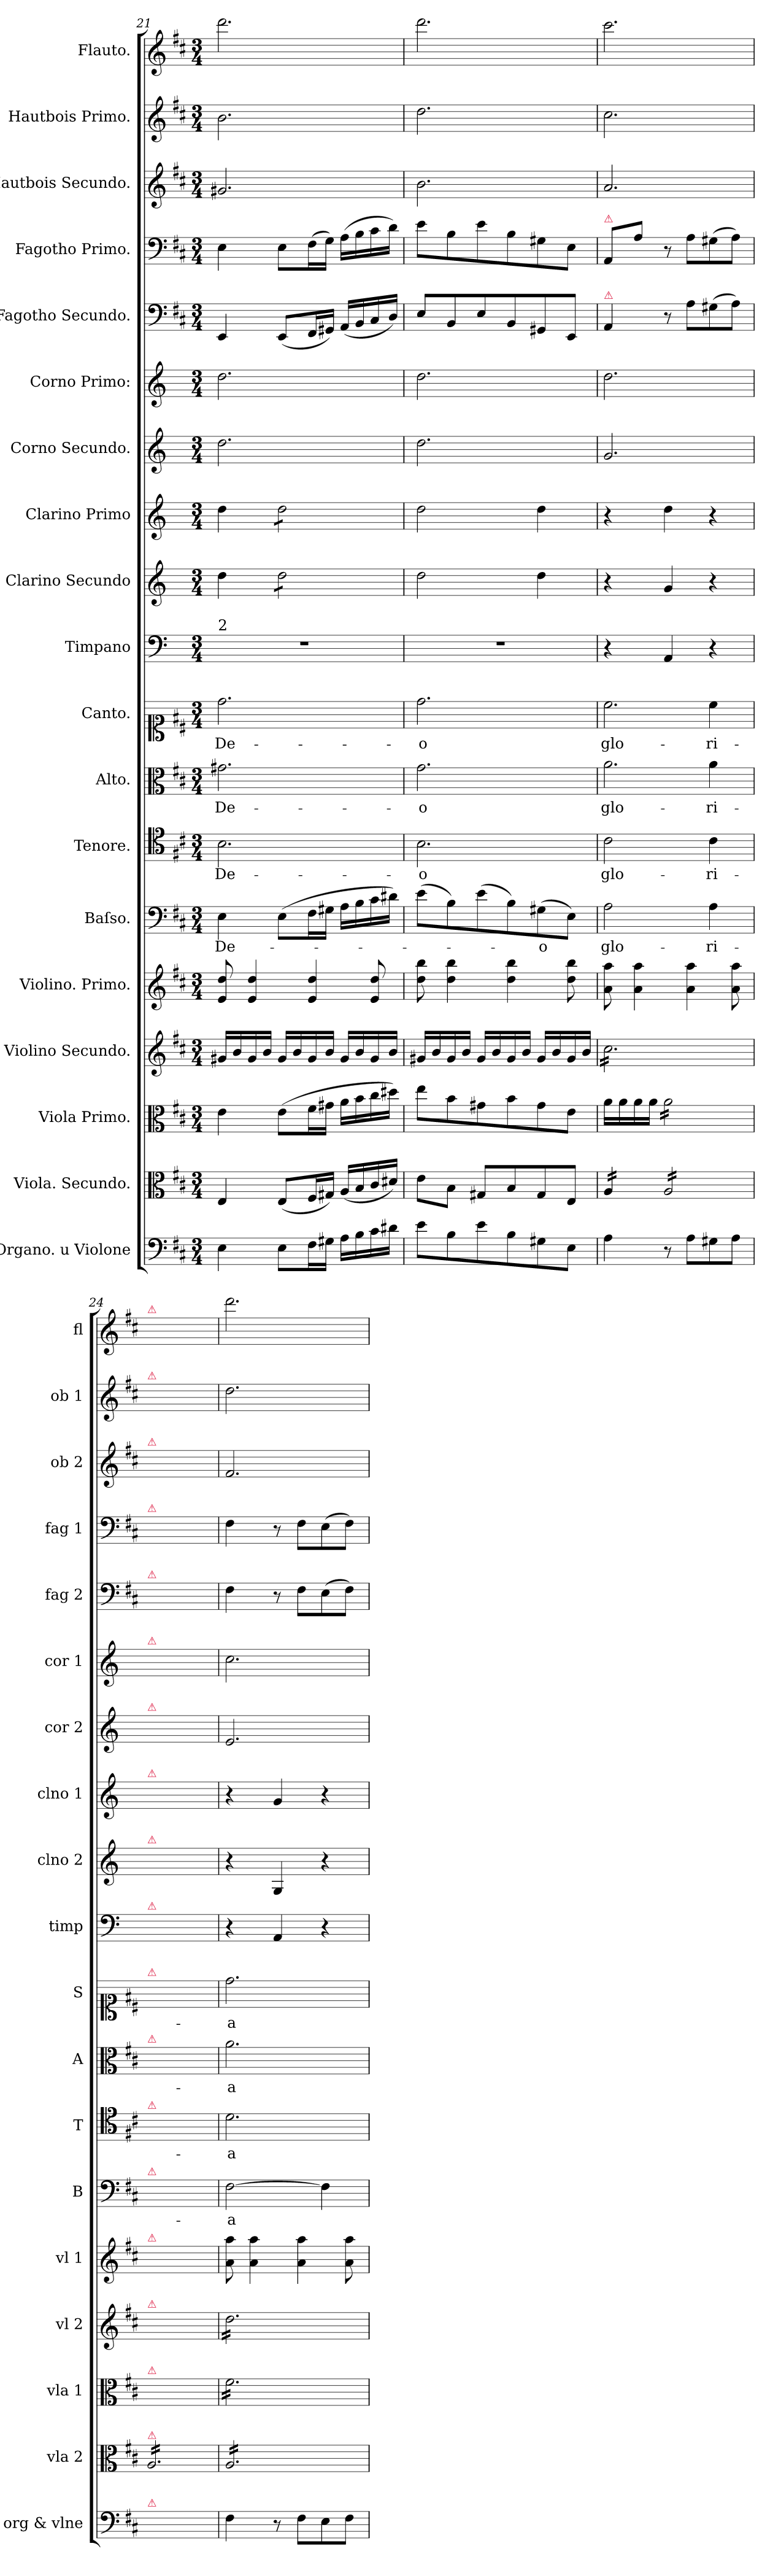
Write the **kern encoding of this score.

**kern	**kern	**kern	**kern	**kern	**kern	**text	**kern	**text	**kern	**text	**kern	**text	**kern	**kern	**kern	**kern	**kern	**kern	**kern	**kern	**kern	**kern
*part19	*part18	*part17	*part16	*part15	*part14	*part14	*part13	*part13	*part12	*part12	*part11	*part11	*part10	*part9	*part8	*part7	*part6	*part5	*part4	*part3	*part2	*part1
*staff19	*staff18	*staff17	*staff16	*staff15	*staff14	*staff14	*staff13	*staff13	*staff12	*staff12	*staff11	*staff11	*staff10	*staff9	*staff8	*staff7	*staff6	*staff5	*staff4	*staff3	*staff2	*staff1
*I"Organo. u Violone	*I"Viola. Secundo.	*I"Viola Primo.	*I"Violino Secundo.	*I"Violino. Primo.	*I"Baſso.	*	*I"Tenore.	*	*I"Alto.	*	*I"Canto.	*	*I"Timpano	*I"Clarino Secundo	*I"Clarino Primo	*I"Corno Secundo.	*I"Corno Primo:	*I"Fagotho Secundo.	*I"Fagotho Primo.	*I"Hautbois Secundo.	*I"Hautbois Primo.	*I"Flauto.
*I'org & vlne	*I'vla 2	*I'vla 1	*I'vl 2	*I'vl 1	*I'B	*	*I'T	*	*I'A	*	*I'S	*	*I'timp	*I'clno 2	*I'clno 1	*I'cor 2	*I'cor 1	*I'fag 2	*I'fag 1	*I'ob 2	*I'ob 1	*I'fl
*clefF4	*clefC3	*clefC3	*clefG2	*clefG2	*clefF4	*	*clefC4	*	*clefC3	*	*clefC1	*	*clefF4	*clefG2	*clefG2	*clefG2	*clefG2	*clefF4	*clefF4	*clefG2	*clefG2	*clefG2
*	*	*	*	*	*	*	*	*	*	*	*	*	*	*ITrd-1c-2	*ITrd-1c-2	*ITrd-1c-2	*ITrd-1c-2	*	*	*	*	*
*k[f#c#]	*k[f#c#]	*k[f#c#]	*k[f#c#]	*k[f#c#]	*k[f#c#]	*	*k[f#c#]	*	*k[f#c#]	*	*k[f#c#]	*	*k[]	*k[f#c#]	*k[f#c#]	*k[f#c#]	*k[f#c#]	*k[f#c#]	*k[f#c#]	*k[f#c#]	*k[f#c#]	*k[f#c#]
*D:	*D:	*D:	*D:	*D:	*D:	*	*D:	*	*D:	*	*D:	*	*	*	*	*	*	*D:	*D:	*D:	*D:	*D:
*M3/4	*M3/4	*M3/4	*M3/4	*M3/4	*M3/4	*	*M3/4	*	*M3/4	*	*M3/4	*	*M3/4	*M3/4	*M3/4	*M3/4	*M3/4	*M3/4	*M3/4	*M3/4	*M3/4	*M3/4
=21	=21	=21	=21	=21	=21	=21	=21	=21	=21	=21	=21	=21	=21	=21	=21	=21	=21	=21	=21	=21	=21	=21
!	!	!	!	!	!	!	!	!	!	!	!	!	!LO:TX:a:t=2	!	!	!	!	!	!	!	!	!
4E\	4E/	4e\	16g#X/LL	8e/ 8dd/	4E\	De-	2.B\	De-	2.g#X\	De-	2.dd\	De-	2.r	4ee\	4ee\	2.ee\	2.ee\	4EE/	4E\	2.g#X/	2.b\	2.ddd\
.	.	.	16b/	.	.	.	.	.	.	.	.	.	.	.	.	.	.	.	.	.	.	.
.	.	.	16g#/	4e/ 4dd/	.	.	.	.	.	.	.	.	.	.	.	.	.	.	.	.	.	.
.	.	.	16b/JJ	.	.	.	.	.	.	.	.	.	.	.	.	.	.	.	.	.	.	.
*	*	*	*	*	*	*	*	*	*	*	*	*	*	*tremolo	*	*	*	*	*	*	*	*
*	*	*	*	*	*	*	*	*	*	*	*	*	*	*	*tremolo	*	*	*	*	*	*	*
8E\L	(8E/L	(8e\L	16g#/LL	.	(8E\L	.	.	.	.	.	.	.	.	8ee\L	8ee\L	.	.	(8EE/L	8E\L	.	.	.
.	.	.	16b/	.	.	.	.	.	.	.	.	.	.	.	.	.	.	.	.	.	.	.
16F#\L	16F#/L	16f#\L	16g#/	4e/ 4dd/	16F#\L	.	.	.	.	.	.	.	.	8ee\	8ee\	.	.	16FF#/L	(16F#\L	.	.	.
16G#X\JJ	16G#X/JJ)	16g#X\JJ	16b/JJ	.	16G#X\JJ	.	.	.	.	.	.	.	.	.	.	.	.	16GG#X/JJ)	16G\JJ)	.	.	.
16A\LL	(16A/LL	16a\LL	16g#/LL	.	16A\LL	.	.	.	.	.	.	.	.	8ee\	8ee\	.	.	(16AA/LL	(16A\LL	.	.	.
16B\	16B/	16b\	16b/	.	16B\	.	.	.	.	.	.	.	.	.	.	.	.	16BB/	16B\	.	.	.
16c#\	16c#/	16cc#\	16g#/	8e/ 8dd/	16c#\	.	.	.	.	.	.	.	.	8ee\J	8ee\J	.	.	16C#/	16c#\	.	.	.
*	*	*	*	*	*	*	*	*	*	*	*	*	*	*	*Xtremolo	*	*	*	*	*	*	*
*	*	*	*	*	*	*	*	*	*	*	*	*	*	*Xtremolo	*	*	*	*	*	*	*	*
16d#X\JJ	16d#X/JJ)	16dd#X\JJ)	16b/JJ	.	16d#X\JJ)	.	.	.	.	.	.	.	.	.	.	.	.	16D/JJ)	16d\JJ)	.	.	.
=22	=22	=22	=22	=22	=22	=22	=22	=22	=22	=22	=22	=22	=22	=22	=22	=22	=22	=22	=22	=22	=22	=22
8e\L	8e\L	8ee\L	16g#X/LL	8dd\ 8bb\	(8e\L	.	2.B\	-o	2.g\	-o	2.dd\	-o	2.r	2ee\	2ee\	2.ee\	2.ee\	8E/L	8e\L	2.b\	2.dd\	2.ddd\
.	.	.	16b/	.	.	.	.	.	.	.	.	.	.	.	.	.	.	.	.	.	.	.
8B\	8B\J	8b\	16g#/	4dd\ 4bb\	8B\)	.	.	.	.	.	.	.	.	.	.	.	.	8BB/	8B\	.	.	.
.	.	.	16b/JJ	.	.	.	.	.	.	.	.	.	.	.	.	.	.	.	.	.	.	.
8e\	8G#X/L	8g#X\	16g#/LL	.	(8e\	.	.	.	.	.	.	.	.	.	.	.	.	8E/	8e\	.	.	.
.	.	.	16b/	.	.	.	.	.	.	.	.	.	.	.	.	.	.	.	.	.	.	.
8B\	8B/	8b\	16g#/	4dd\ 4bb\	8B\)	.	.	.	.	.	.	.	.	.	.	.	.	8BB/	8B\	.	.	.
.	.	.	16b/JJ	.	.	.	.	.	.	.	.	.	.	.	.	.	.	.	.	.	.	.
8G#X\	8G#/	8g#\	16g#/LL	.	(8G#X\	-o	.	.	.	.	.	.	.	4ee\	4ee\	.	.	8GG#X/	8G#X\	.	.	.
.	.	.	16b/	.	.	.	.	.	.	.	.	.	.	.	.	.	.	.	.	.	.	.
8E\J	8E/J	8e\J	16g#/	8dd\ 8bb\	8E\J)	.	.	.	.	.	.	.	.	.	.	.	.	8EE/J	8E\J	.	.	.
.	.	.	16b/JJ	.	.	.	.	.	.	.	.	.	.	.	.	.	.	.	.	.	.	.
=23	=23	=23	=23	=23	=23	=23	=23	=23	=23	=23	=23	=23	=23	=23	=23	=23	=23	=23	=23	=23	=23	=23
!	!	!	!	!	!	!	!	!	!	!	!	!	!	!	!	!	!	!	!LO:TX:a:color=crimson:t=⚠	!	!	!
!	!	!	!	!	!	!	!	!	!	!	!	!	!	!	!	!	!	!LO:TX:a:color=crimson:t=⚠	!	!	!	!
!	!	!	!	!	!	!	!	!	!LO:N:vis=2.	!	!LO:N:vis=2.	!	!	!	!	!	!	!	!	!	!	!
*	*tremolo	*	*	*	*	*	*	*	*	*	*	*	*	*	*	*	*	*	*	*	*	*
*	*	*	*tremolo	*	*	*	*	*	*	*	*	*	*	*	*	*	*	*	*	*	*	*
4A\	16A/LL	16a\LL	16cc#\LL	8a\ 8aa\	2A\	glo-	2c#\	glo-	2a\	glo-	2cc#\	glo-	4r	4r	4r	2.a/	2.ee\	4AA/	8AA/L	2.a/	2.cc#\	2.ccc#\
.	16A/	16a\	16cc#\	.	.	.	.	.	.	.	.	.	.	.	.	.	.	.	.	.	.	.
.	16A/	16a\	16cc#\	4a\ 4aa\	.	.	.	.	.	.	.	.	.	.	.	.	.	.	8A\J	.	.	.
.	16A/JJ	16a\JJ	16cc#\	.	.	.	.	.	.	.	.	.	.	.	.	.	.	.	.	.	.	.
*	*	*tremolo	*	*	*	*	*	*	*	*	*	*	*	*	*	*	*	*	*	*	*	*
8r	16A/LL	16a\LL	16cc#\	.	.	.	.	.	.	.	.	.	4AA/	4a/	4ee\	.	.	8r	8r	.	.	.
.	16A/	16a\	16cc#\	.	.	.	.	.	.	.	.	.	.	.	.	.	.	.	.	.	.	.
8A\L	16A/	16a\	16cc#\	4a\ 4aa\	.	.	.	.	.	.	.	.	.	.	.	.	.	8A\L	8A\L	.	.	.
.	16A/	16a\	16cc#\	.	.	.	.	.	.	.	.	.	.	.	.	.	.	.	.	.	.	.
8G#X\	16A/	16a\	16cc#\	.	4A\	-ri-	4c#\	-ri-	4a\	-ri-	4cc#\	-ri-	4r	4r	4r	.	.	(8G#X\	(8G#X\	.	.	.
.	16A/	16a\	16cc#\	.	.	.	.	.	.	.	.	.	.	.	.	.	.	.	.	.	.	.
8A\J	16A/	16a\	16cc#\	8a\ 8aa\	.	.	.	.	.	.	.	.	.	.	.	.	.	8A\J)	8A\J)	.	.	.
.	16A/JJ	16a\JJ	16cc#\JJ	.	.	.	.	.	.	.	.	.	.	.	.	.	.	.	.	.	.	.
=24	=24	=24	=24	=24	=24	=24	=24	=24	=24	=24	=24	=24	=24	=24	=24	=24	=24	=24	=24	=24	=24	=24
!	!	!	!	!	!	!	!	!	!	!	!	!	!	!	!	!	!	!	!	!	!	!LO:TX:a:color=crimson:t=⚠
!	!	!	!	!	!	!	!	!	!	!	!	!	!	!	!	!	!	!	!	!	!LO:TX:a:color=crimson:t=⚠	!
!	!	!	!	!	!	!	!	!	!	!	!	!	!	!	!	!	!	!	!	!LO:TX:a:color=crimson:t=⚠	!	!
!	!	!	!	!	!	!	!	!	!	!	!	!	!	!	!	!	!	!	!LO:TX:a:color=crimson:t=⚠	!	!	!
!	!	!	!	!	!	!	!	!	!	!	!	!	!	!	!	!	!	!LO:TX:a:color=crimson:t=⚠	!	!	!	!
!	!	!	!	!	!	!	!	!	!	!	!	!	!	!	!	!	!LO:TX:a:color=crimson:t=⚠	!	!	!	!	!
!	!	!	!	!	!	!	!	!	!	!	!	!	!	!	!	!LO:TX:a:color=crimson:t=⚠	!	!	!	!	!	!
!	!	!	!	!	!	!	!	!	!	!	!	!	!	!	!LO:TX:a:color=crimson:t=⚠	!	!	!	!	!	!	!
!	!	!	!	!	!	!	!	!	!	!	!	!	!	!LO:TX:a:color=crimson:t=⚠	!	!	!	!	!	!	!	!
!	!	!	!	!	!	!	!	!	!	!	!	!	!LO:TX:a:color=crimson:t=⚠	!	!	!	!	!	!	!	!	!
!	!	!	!	!	!	!	!	!	!	!	!LO:TX:a:color=crimson:t=⚠	!	!	!	!	!	!	!	!	!	!	!
!	!	!	!	!	!	!	!	!	!LO:TX:a:color=crimson:t=⚠	!	!	!	!	!	!	!	!	!	!	!	!	!
!	!	!	!	!	!	!	!LO:TX:a:color=crimson:t=⚠	!	!	!	!	!	!	!	!	!	!	!	!	!	!	!
!	!	!	!	!	!LO:TX:a:color=crimson:t=⚠	!	!	!	!	!	!	!	!	!	!	!	!	!	!	!	!	!
!	!	!	!	!LO:TX:a:color=crimson:t=⚠	!	!	!	!	!	!	!	!	!	!	!	!	!	!	!	!	!	!
!	!	!	!LO:TX:a:color=crimson:t=⚠	!	!	!	!	!	!	!	!	!	!	!	!	!	!	!	!	!	!	!
!	!	!LO:TX:a:color=crimson:t=⚠	!	!	!	!	!	!	!	!	!	!	!	!	!	!	!	!	!	!	!	!
!	!LO:TX:a:color=crimson:t=⚠	!	!	!	!	!	!	!	!	!	!	!	!	!	!	!	!	!	!	!	!	!
!LO:TX:a:color=crimson:t=⚠	!	!	!	!	!	!	!	!	!	!	!	!	!	!	!	!	!	!	!	!	!	!
2.ryy	16A/LL	2.ryy	2.ryy	2.ryy	2.ryy	.	2.ryy	.	2.ryy	.	2.ryy	.	2.ryy	2.ryy	2.ryy	2.ryy	2.ryy	2.ryy	2.ryy	2.ryy	2.ryy	2.ryy
.	16A/	.	.	.	.	.	.	.	.	.	.	.	.	.	.	.	.	.	.	.	.	.
.	16A/	.	.	.	.	.	.	.	.	.	.	.	.	.	.	.	.	.	.	.	.	.
.	16A/	.	.	.	.	.	.	.	.	.	.	.	.	.	.	.	.	.	.	.	.	.
.	16A/	.	.	.	.	.	.	.	.	.	.	.	.	.	.	.	.	.	.	.	.	.
.	16A/	.	.	.	.	.	.	.	.	.	.	.	.	.	.	.	.	.	.	.	.	.
.	16A/	.	.	.	.	.	.	.	.	.	.	.	.	.	.	.	.	.	.	.	.	.
.	16A/	.	.	.	.	.	.	.	.	.	.	.	.	.	.	.	.	.	.	.	.	.
.	16A/	.	.	.	.	.	.	.	.	.	.	.	.	.	.	.	.	.	.	.	.	.
.	16A/	.	.	.	.	.	.	.	.	.	.	.	.	.	.	.	.	.	.	.	.	.
.	16A/	.	.	.	.	.	.	.	.	.	.	.	.	.	.	.	.	.	.	.	.	.
.	16A/JJ	.	.	.	.	.	.	.	.	.	.	.	.	.	.	.	.	.	.	.	.	.
=25	=25	=25	=25	=25	=25	=25	=25	=25	=25	=25	=25	=25	=25	=25	=25	=25	=25	=25	=25	=25	=25	=25
4F#\	16A/LL	16f#\LL	16dd\LL	8a\ 8aa\	[2F#\	-a	2.d\	-a	2.a\	-a	2.dd\	-a	4r	4r	4r	2.f#/	2.dd\	4F#\	4F#\	2.f#/	2.dd\	2.ddd\
.	16A/	16f#\	16dd\	.	.	.	.	.	.	.	.	.	.	.	.	.	.	.	.	.	.	.
.	16A/	16f#\	16dd\	4a\ 4aa\	.	.	.	.	.	.	.	.	.	.	.	.	.	.	.	.	.	.
.	16A/	16f#\	16dd\	.	.	.	.	.	.	.	.	.	.	.	.	.	.	.	.	.	.	.
8r	16A/	16f#\	16dd\	.	.	.	.	.	.	.	.	.	4AA/	4A/	4a/	.	.	8r	8r	.	.	.
.	16A/	16f#\	16dd\	.	.	.	.	.	.	.	.	.	.	.	.	.	.	.	.	.	.	.
8F#\L	16A/	16f#\	16dd\	4a\ 4aa\	.	.	.	.	.	.	.	.	.	.	.	.	.	8F#\L	8F#\L	.	.	.
.	16A/	16f#\	16dd\	.	.	.	.	.	.	.	.	.	.	.	.	.	.	.	.	.	.	.
8E\	16A/	16f#\	16dd\	.	4F#\]	.	.	.	.	.	.	.	4r	4r	4r	.	.	(8E\	(8E\	.	.	.
.	16A/	16f#\	16dd\	.	.	.	.	.	.	.	.	.	.	.	.	.	.	.	.	.	.	.
8F#\J	16A/	16f#\	16dd\	8a\ 8aa\	.	.	.	.	.	.	.	.	.	.	.	.	.	8F#\J)	8F#\J)	.	.	.
.	16A/JJ	16f#\JJ	16dd\JJ	.	.	.	.	.	.	.	.	.	.	.	.	.	.	.	.	.	.	.
*	*	*	*Xtremolo	*	*	*	*	*	*	*	*	*	*	*	*	*	*	*	*	*	*	*
*	*	*Xtremolo	*	*	*	*	*	*	*	*	*	*	*	*	*	*	*	*	*	*	*	*
*	*Xtremolo	*	*	*	*	*	*	*	*	*	*	*	*	*	*	*	*	*	*	*	*	*
=	=	=	=	=	=	=	=	=	=	=	=	=	=	=	=	=	=	=	=	=	=	=
*-	*-	*-	*-	*-	*-	*-	*-	*-	*-	*-	*-	*-	*-	*-	*-	*-	*-	*-	*-	*-	*-	*-
